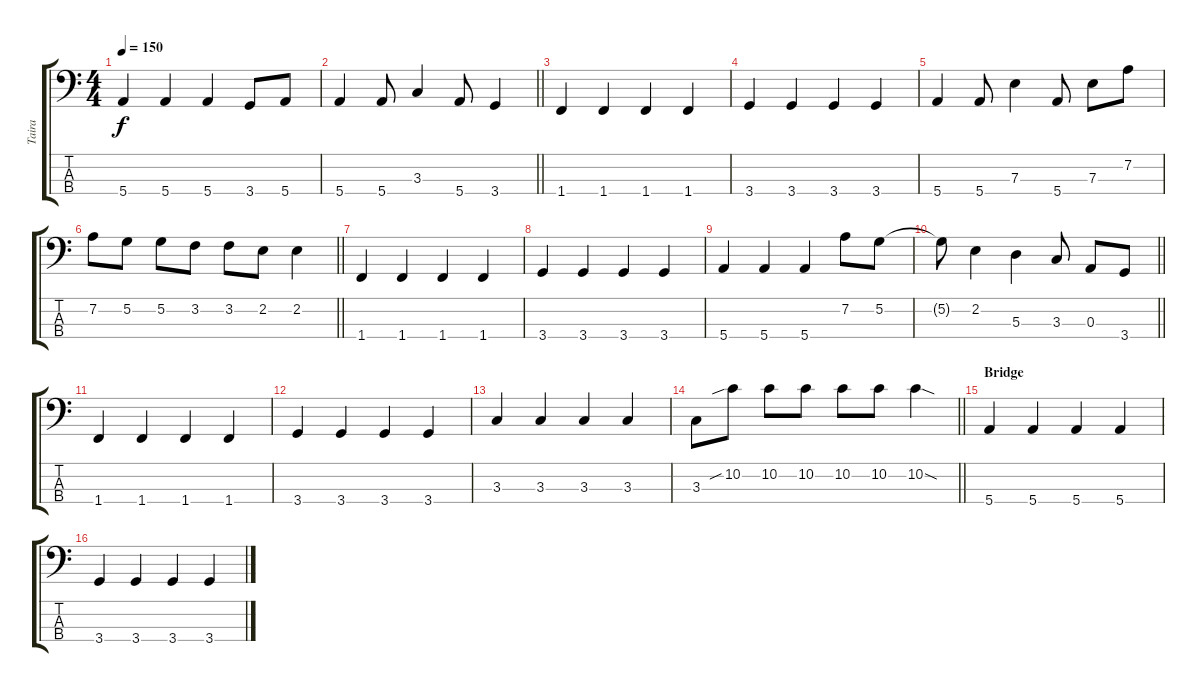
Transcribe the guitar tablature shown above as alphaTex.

\track ("Taira" "Taira") {instrument electricbassfinger}
\staff {score tabs}
\tuning (G2 D2 A1 E1) {hide}
\ts (4 4)
\tempo 150
\clef f4
\ks c
5.4.4{dy f} 5.4.4 5.4.4 3.4.8 5.4.8 |
\barLineRight lightlight
5.4.4 5.4.8 3.3.4 5.4.8 3.4.4 |
1.4.4 1.4.4 1.4.4 1.4.4 |
3.4.4 3.4.4 3.4.4 3.4.4 |
5.4.4 5.4.8 7.3.4 5.4.8 7.3.8 7.2.8 |
\barLineRight lightlight
7.2.8 5.2.8 5.2.8 3.2.8 3.2.8 2.2.8 2.2.4 |
1.4.4 1.4.4 1.4.4 1.4.4 |
3.4.4 3.4.4 3.4.4 3.4.4 |
5.4.4 5.4.4 5.4.4 7.2.8 5.2.8 |
\barLineRight lightlight
5.2{t}.8 2.2.4 5.3.4 3.3.8 0.3.8 3.4.8 |
1.4.4 1.4.4 1.4.4 1.4.4 |
3.4.4 3.4.4 3.4.4 3.4.4 |
3.3.4 3.3.4 3.3.4 3.3.4 |
\barLineRight lightlight
3.3.8 10.2{sib}.8 10.2.8 10.2.8 10.2.8 10.2.8 10.2{sod}.4 |
\section ("" "Bridge")
5.4.4 5.4.4 5.4.4 5.4.4 |
3.4.4 3.4.4 3.4.4 3.4.4
